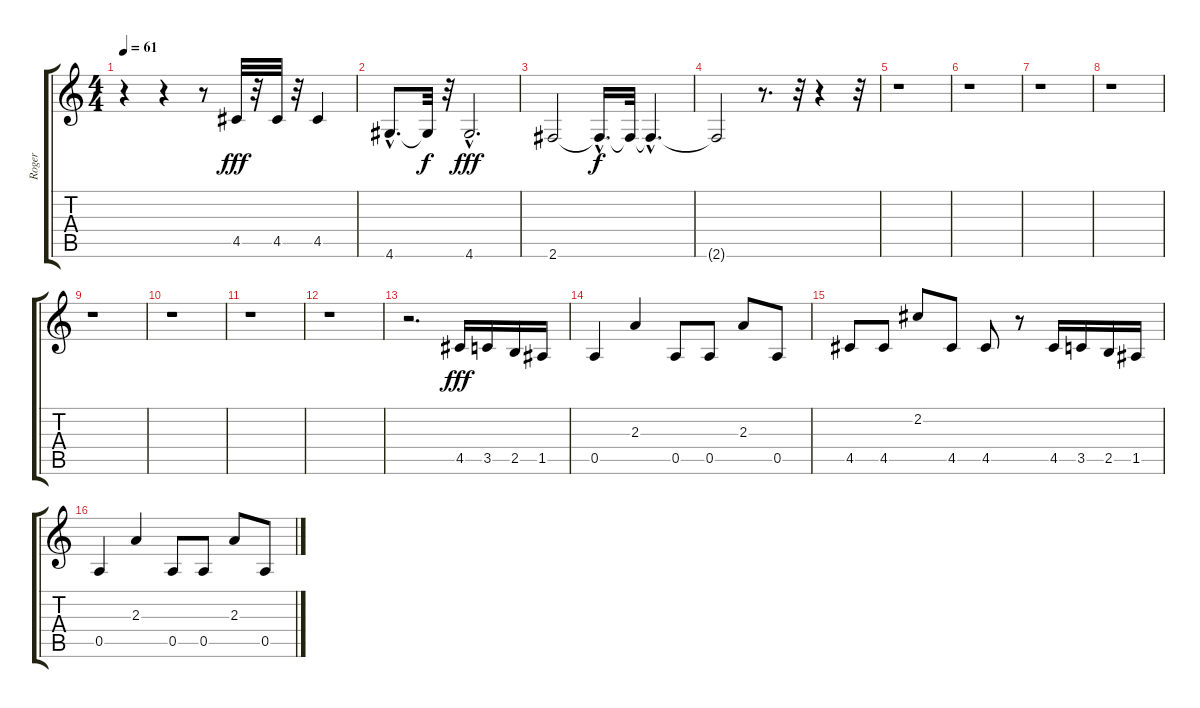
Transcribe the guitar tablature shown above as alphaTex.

\track ("Roger" "Roger") {instrument slapbass2}
\staff {score tabs}
\tuning (E4 B3 G3 D3 A2 E2) {hide}
\ts (4 4)
\tempo 61
\clef g2
\ks c
r.4{dy ff} r.4 r.8 4.5.32{dy fff} r.32 4.5.32 r.32 4.5.4 |
4.6{hac}.8{d} 4.6{t}.32{dy f} r.32 4.6{hac}.2{d dy fff} |
2.6.2 2.6{hac t}.16{d dy f} 2.6{t}.32 2.6{hac t}.4{d} |
2.6{t}.2 r.8{d} r.32 r.4 r.32 |
r.1 |
r.1 |
r.1 |
r.1 |
r.1 |
r.1 |
r.1 |
r.1 |
r.2{d} 4.5.16{dy fff} 3.5.16 2.5.16 1.5.16 |
0.5.4 2.3.4 0.5.8 0.5.8 2.3.8 0.5.8 |
4.5.8 4.5.8 2.2.8 4.5.8 4.5.8 r.8 4.5.16 3.5.16 2.5.16 1.5.16 |
0.5.4 2.3.4 0.5.8 0.5.8 2.3.8 0.5.8
